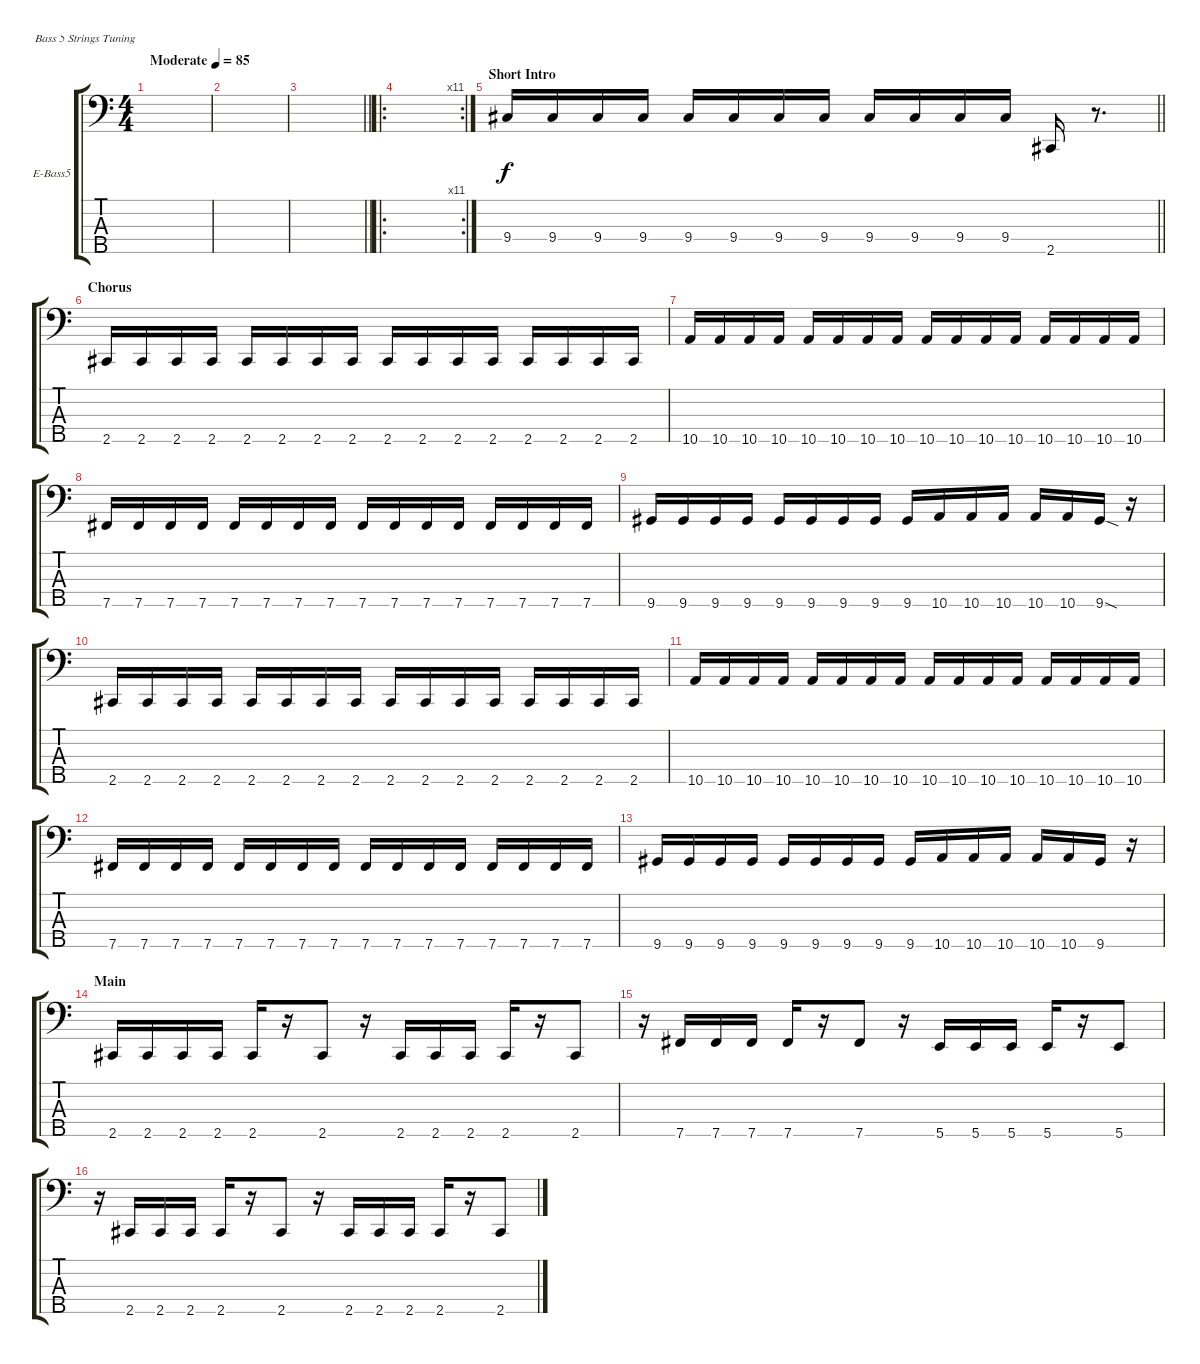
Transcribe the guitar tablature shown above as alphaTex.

\bracketExtendMode groupsimilarinstruments
\firstSystemTrackNameOrientation horizontal
\otherSystemsTrackNameOrientation horizontal
\track ("Electric Bass" "E-Bass5") {instrument electricbassfinger}
\staff {score tabs}
\tuning (G2 D2 A1 E1 B0)
\ts (4 4)
\beaming (8 2 2 2 2)
\tempo (85 "Moderate")
\clef f4
\scale
0.485477
\ks c
|
\scale
0.257261 |
\scale
0.257261
\barLineRight lightlight
|
\ro
\rc 11
\scale
0.392157 |
\section ("" "Short Intro")
\scale
0.303922
\barLineRight lightlight
9.4.16 9.4.16 9.4.16 9.4.16 9.4.16 9.4.16 9.4.16 9.4.16 9.4.16 9.4.16 9.4.16 9.4.16 2.5.16 r.8{d} |
\section ("" "Chorus")
\scale
0.303922 2.5.16 2.5.16 2.5.16 2.5.16 2.5.16 2.5.16 2.5.16 2.5.16 2.5.16 2.5.16 2.5.16 2.5.16 2.5.16 2.5.16 2.5.16 2.5.16 |
\scale
0.333333 10.5.16 10.5.16 10.5.16 10.5.16 10.5.16 10.5.16 10.5.16 10.5.16 10.5.16 10.5.16 10.5.16 10.5.16 10.5.16 10.5.16 10.5.16 10.5.16 |
\scale
0.333333 7.5.16 7.5.16 7.5.16 7.5.16 7.5.16 7.5.16 7.5.16 7.5.16 7.5.16 7.5.16 7.5.16 7.5.16 7.5.16 7.5.16 7.5.16 7.5.16 |
\scale
0.333333 9.5.16 9.5.16 9.5.16 9.5.16 9.5.16 9.5.16 9.5.16 9.5.16 9.5.16 10.5.16 10.5.16 10.5.16 10.5.16 10.5.16 9.5{sod}.16 r.16 |
\scale
0.333333 2.5.16 2.5.16 2.5.16 2.5.16 2.5.16 2.5.16 2.5.16 2.5.16 2.5.16 2.5.16 2.5.16 2.5.16 2.5.16 2.5.16 2.5.16 2.5.16 |
\scale
0.333333 10.5.16 10.5.16 10.5.16 10.5.16 10.5.16 10.5.16 10.5.16 10.5.16 10.5.16 10.5.16 10.5.16 10.5.16 10.5.16 10.5.16 10.5.16 10.5.16 |
\scale
0.333333 7.5.16 7.5.16 7.5.16 7.5.16 7.5.16 7.5.16 7.5.16 7.5.16 7.5.16 7.5.16 7.5.16 7.5.16 7.5.16 7.5.16 7.5.16 7.5.16 |
\scale
0.333333 9.5.16 9.5.16 9.5.16 9.5.16 9.5.16 9.5.16 9.5.16 9.5.16 9.5.16 10.5.16 10.5.16 10.5.16 10.5.16 10.5.16 9.5.16 r.16 |
\section ("" "Main")
\scale
0.333333 2.5.16 2.5.16 2.5.16 2.5.16 2.5.16 r.16 2.5.8 r.16 2.5.16 2.5.16 2.5.16 2.5.16 r.16 2.5.8 |
\scale
0.333333 r.16 7.5.16 7.5.16 7.5.16 7.5.16 r.16 7.5.8 r.16 5.5.16 5.5.16 5.5.16 5.5.16 r.16 5.5.8 |
\scale
0.333333 r.16 2.5.16 2.5.16 2.5.16 2.5.16 r.16 2.5.8 r.16 2.5.16 2.5.16 2.5.16 2.5.16 r.16 2.5.8
